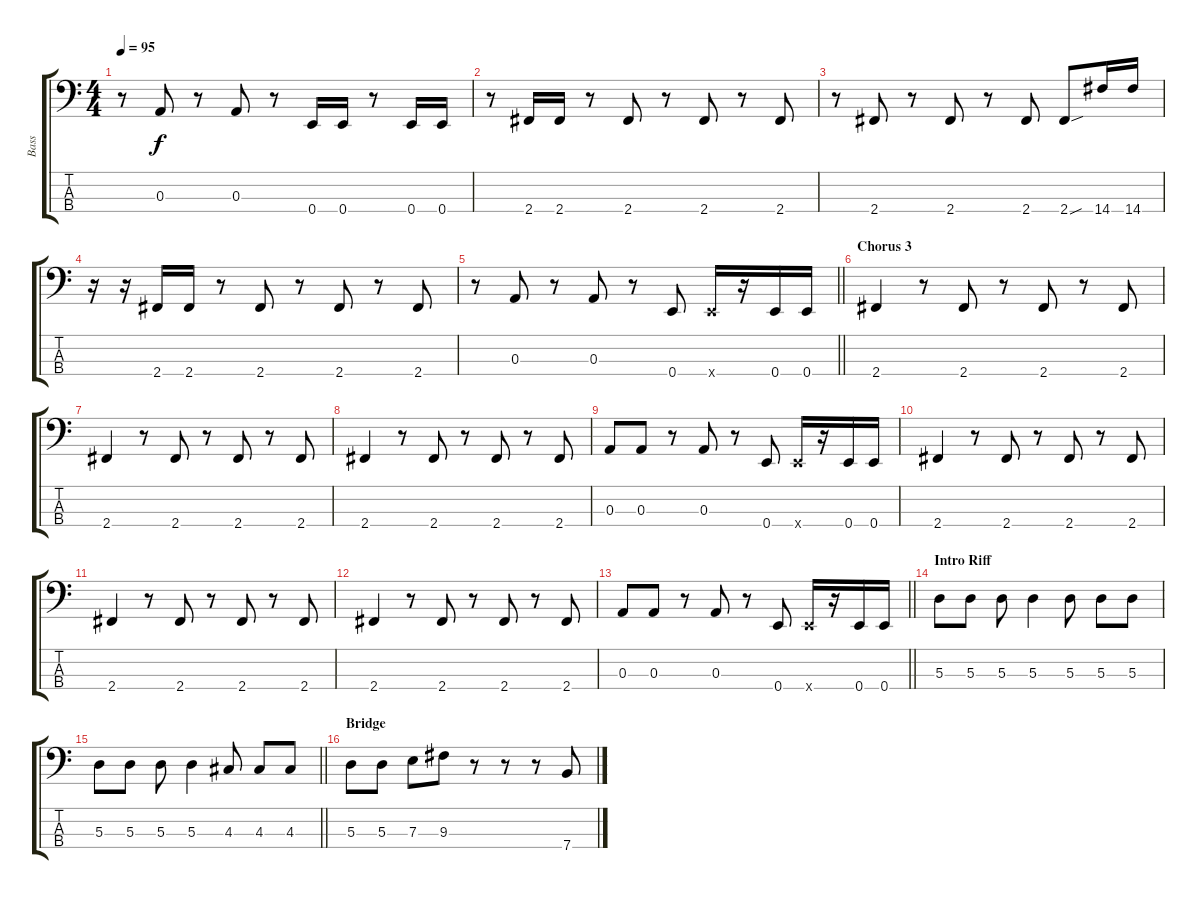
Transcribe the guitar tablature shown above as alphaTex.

\track ("Bass" "Bass") {instrument electricbasspick}
\staff {score tabs}
\tuning (G2 D2 A1 E1) {hide}
\ts (4 4)
\tempo 95
\clef f4
\ks c
r.8{dy f} 0.3.8 r.8 0.3.8 r.8 0.4.16 0.4.16 r.8 0.4.16 0.4.16 |
r.8 2.4.16 2.4.16 r.8 2.4.8 r.8 2.4.8 r.8 2.4.8 |
r.8 2.4.8 r.8 2.4.8 r.8 2.4.8 2.4{sou}.8 14.4.16 14.4.16 |
r.16 r.16 2.4.16 2.4.16 r.8 2.4.8 r.8 2.4.8 r.8 2.4.8 |
\barLineRight lightlight
r.8 0.3.8 r.8 0.3.8 r.8 0.4.8 0.4{x}.16 r.16 0.4.16 0.4.16 |
\section ("" "Chorus 3")
2.4.4 r.8 2.4.8 r.8 2.4.8 r.8 2.4.8 |
2.4.4 r.8 2.4.8 r.8 2.4.8 r.8 2.4.8 |
2.4.4 r.8 2.4.8 r.8 2.4.8 r.8 2.4.8 |
0.3.8 0.3.8 r.8 0.3.8 r.8 0.4.8 0.4{x}.16 r.16 0.4.16 0.4.16 |
2.4.4 r.8 2.4.8 r.8 2.4.8 r.8 2.4.8 |
2.4.4 r.8 2.4.8 r.8 2.4.8 r.8 2.4.8 |
2.4.4 r.8 2.4.8 r.8 2.4.8 r.8 2.4.8 |
\barLineRight lightlight
0.3.8 0.3.8 r.8 0.3.8 r.8 0.4.8 0.4{x}.16 r.16 0.4.16 0.4.16 |
\section ("" "Intro Riff")
5.3.8 5.3.8 5.3.8 5.3.4 5.3.8 5.3.8 5.3.8 |
\barLineRight lightlight
5.3.8 5.3.8 5.3.8 5.3.4 4.3.8 4.3.8 4.3.8 |
\section ("" "Bridge")
5.3.8 5.3.8 7.3.8 9.3.8 r.8 r.8 r.8 7.4.8
